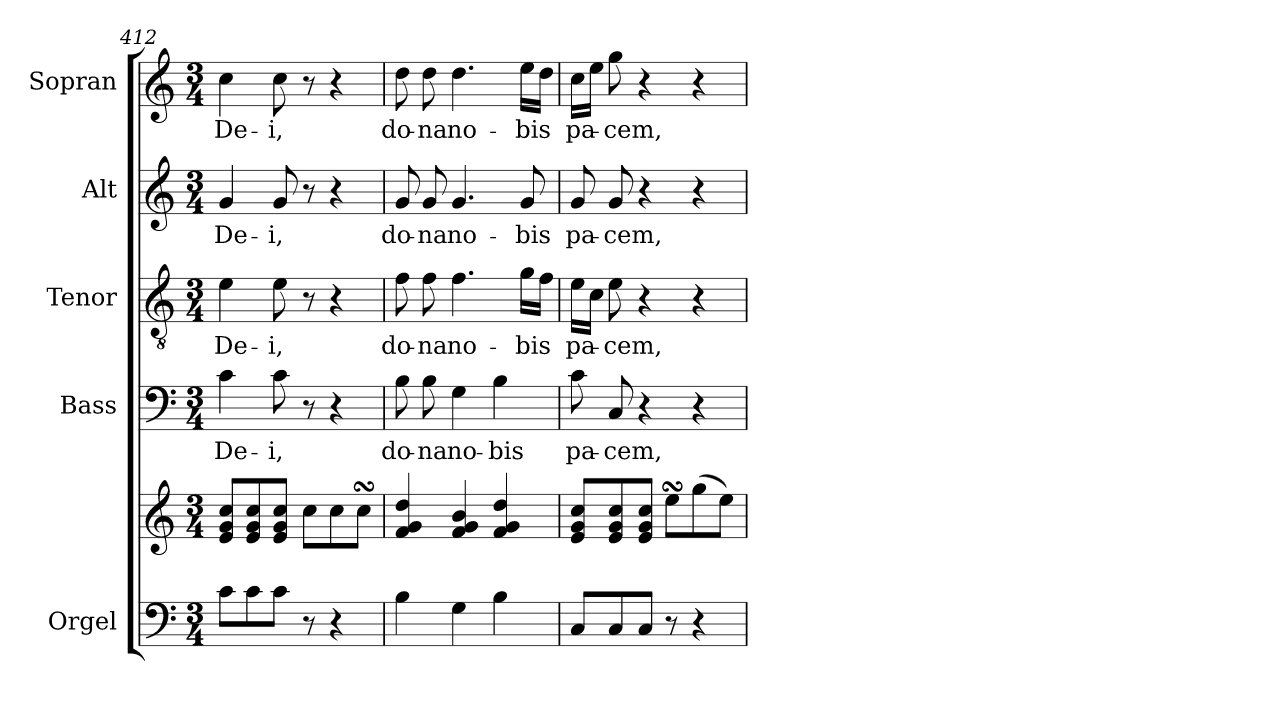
**kern	**kern	**kern	**text	**kern	**text	**kern	**text	**kern	**text
*part5	*part5	*part4	*part4	*part3	*part3	*part2	*part2	*part1	*part1
*staff6	*staff5	*staff4	*staff4	*staff3	*staff3	*staff2	*staff2	*staff1	*staff1
*I"Orgel	*	*I"Bass	*	*I"Tenor	*	*I"Alt	*	*I"Sopran	*
*I'Org.	*	*I'B.	*	*I'T.	*	*I'A.	*	*I'S.	*
*clefF4	*clefG2	*clefF4	*	*clefGv2	*	*clefG2	*	*clefG2	*
*k[]	*k[]	*k[]	*	*k[]	*	*k[]	*	*k[]	*
*C:	*C:	*C:	*	*C:	*	*C:	*	*C:	*
*M3/4	*M3/4	*M3/4	*	*M3/4	*	*M3/4	*	*M3/4	*
=412	=412	=412	=412	=412	=412	=412	=412	=412	=412
!	!	!	!LO:LY:b	!	!LO:LY:b	!	!LO:LY:b	!	!LO:LY:b
8c\L	8e/ 8g/ 8cc/L	4c\	De-	4e\	De-	4g/	De-	4cc\	De-
8c\	8e/ 8g/ 8cc/	.	.	.	.	.	.	.	.
!	!	!	!LO:LY:b	!	!LO:LY:b	!	!LO:LY:b	!	!LO:LY:b
8c\J	8e/ 8g/ 8cc/J	8c\	-i,	8e\	-i,	8g/	-i,	8cc\	-i,
8r	8cc\L	8r	.	8r	.	8r	.	8r	.
4r	8cc\	4r	.	4r	.	4r	.	4r	.
.	8ccsSSs\J	.	.	.	.	.	.	.	.
=413	=413	=413	=413	=413	=413	=413	=413	=413	=413
!	!	!	!LO:LY:b	!	!LO:LY:b	!	!LO:LY:b	!	!LO:LY:b
4B\	4f/ 4g/ 4dd/	8B\	do-	8f\	do-	8g/	do-	8dd\	do-
!	!	!	!LO:LY:b	!	!LO:LY:b	!	!LO:LY:b	!	!LO:LY:b
.	.	8B\	-na	8f\	-na	8g/	-na	8dd\	-na
!	!	!	!LO:LY:b	!	!LO:LY:b	!	!LO:LY:b	!	!LO:LY:b
4G\	4f/ 4g/ 4b/	4G\	no-	4.f\	no-	4.g/	no-	4.dd\	no-
!	!	!	!LO:LY:b	!	!	!	!	!	!
4B\	4f/ 4g/ 4dd/	4B\	-bis	.	.	.	.	.	.
!	!	!	!	!	!LO:LY:b	!	!LO:LY:b	!	!LO:LY:b
.	.	.	.	16g\LL	-bis	8g/	-bis	16ee\LL	-bis
.	.	.	.	16f\JJ	.	.	.	16dd\JJ	.
=414	=414	=414	=414	=414	=414	=414	=414	=414	=414
!	!	!	!LO:LY:b	!	!LO:LY:b	!	!LO:LY:b	!	!LO:LY:b
8C/L	8e/ 8g/ 8cc/L	8c\	pa-	16e\LL	pa-	8g/	pa-	16cc\LL	pa-
.	.	.	.	16c\JJ	.	.	.	16ee\JJ	.
!	!	!	!LO:LY:b	!	!LO:LY:b	!	!LO:LY:b	!	!LO:LY:b
8C/	8e/ 8g/ 8cc/	8C/	-cem,	8e\	-cem,	8g/	-cem,	8gg\	-cem,
8C/J	8e/ 8g/ 8cc/J	4r	.	4r	.	4r	.	4r	.
8r	8eesSsS\L	.	.	.	.	.	.	.	.
4r	(>8gg\	4r	.	4r	.	4r	.	4r	.
.	8ee\J)	.	.	.	.	.	.	.	.
=	=	=	=	=	=	=	=	=	=
*-	*-	*-	*-	*-	*-	*-	*-	*-	*-
